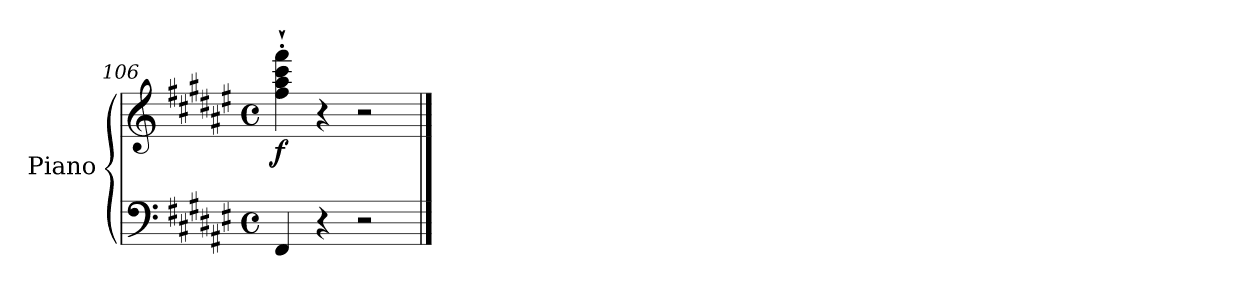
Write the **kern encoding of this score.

**kern	**kern	**dynam
*part1	*part1	*part1
*staff2	*staff1	*staff1/2
*I"Piano	*	*
*I'Pno	*	*
*clefF4	*clefG2	*
*k[f#c#g#d#a#e#]	*k[f#c#g#d#a#e#]	*
*M4/4	*M4/4	*
*met(c)	*met(c)	*
=106	=106	=106
!	!	!LO:DY:b
4FF#/	4ff#\'` 4aa#\'` 4ccc#\'` 4fff#\'`	f
4r	4r	.
2r	2r	.
==	==	==
*-	*-	*-
